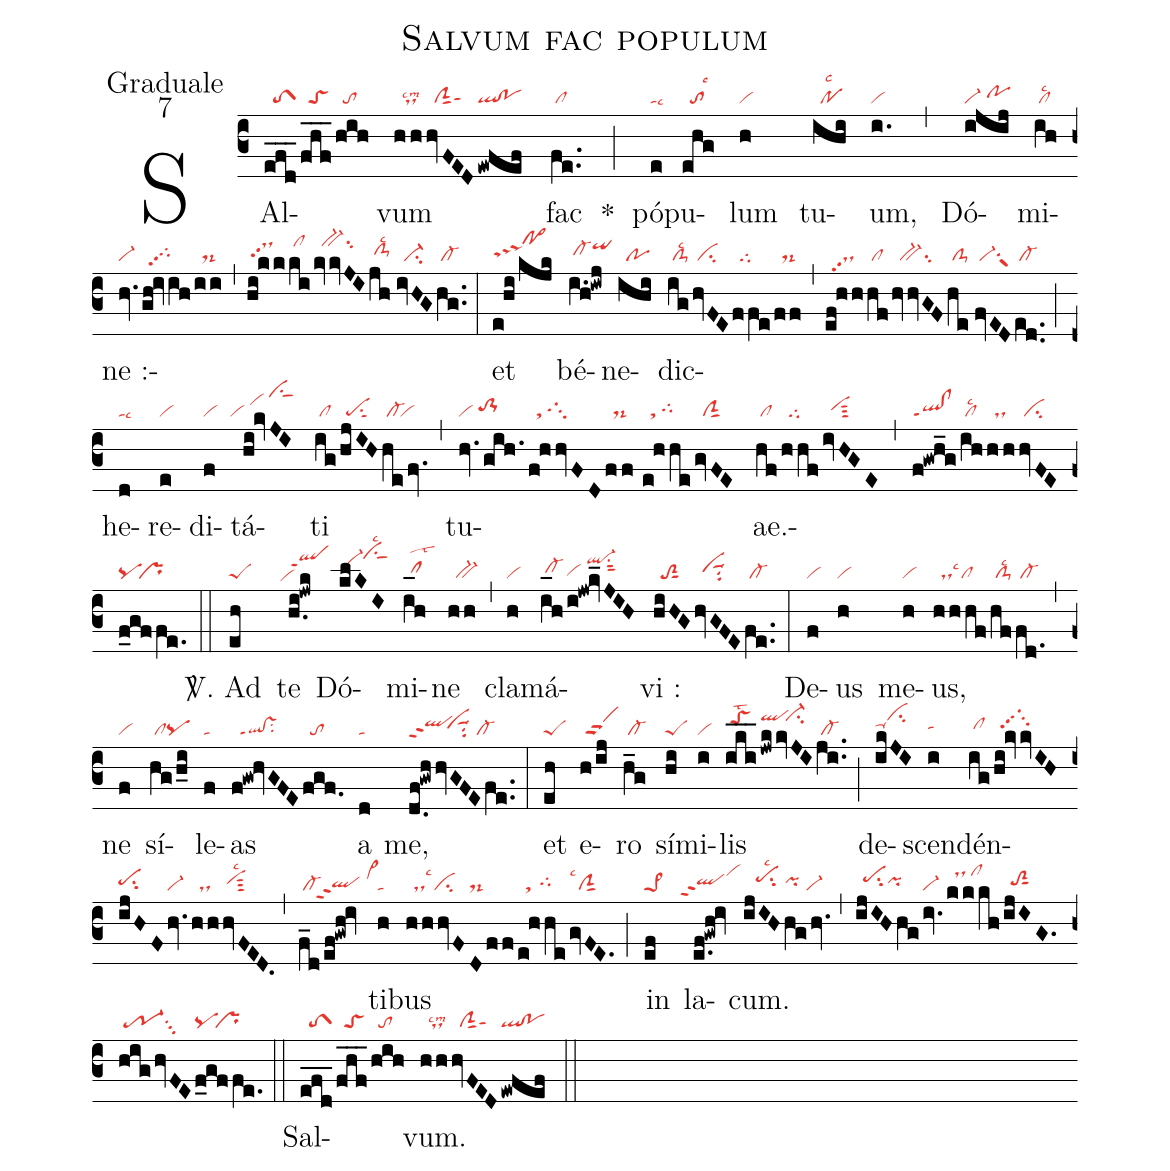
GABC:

name:Salvum fac populum;
office-part:Graduale;
mode:7;
nabc-lines:1;
%%
(c3) SAl(e_f_d_2|//toS1|/fhf___|//toS|/hih|//to)vum(hh|//dslscm2|hvFED|//ciGsut1|ewfef|ql!po) fac(fe..|/cl) *(;)
pó(e|talsc6)pu(ehg|//tolsc3)lum(h|vi) tu(ihi|//polsc2)um,(i.|vi) (,)
Dó(ijij|vi-/pohh)mi(ih|/cllsc2)ne :(hv.|vi-|gh!ivih|//tghhpp2|/ii|//ds-)(,)(hi!kk|/dshkpp2|ki|/clhk|kvvJI|//bv-hksu2|jh|/clS-hhlsc2|//ivHG|//ci-|hg..|/cl-) (:)
et(e!hi/kjk|po>hlppu3)
bé(i.h!iwj|/cl-hhqihj)ne(ihi|//po)dic(ig|/clS-lsc2|hvFE|/ci|ffe|//tg|/ff|//ds-)(,)(ef!hh|//dspp2|hf|/cl|hvvGF|//bv-su2|he|/clS-|//fvED|/vi-su1suw1|ed..|/cl-) (;)
he(d|talsc6)re(e|vi)di(f|vi)tá(hi!kvJI|```vi/vihj/vihmsu1sut1)ti(ig|/cl|/hjIH|/pesu1sut1|he/fv.|/cl-`vi) (,)
tu(hv.gih.1|vi/to-1hh|/f!hhvFD|//st/tg1hh|ff|//ds-|//e!hhe|//st/tghh|/gvFE|//ciG)ae.(hf|/cl|/hhf|//tg|ivHGE|//vihhsut3)(,)(f!gwh_g|ql!clppt1|/ih|/cllsc2|hh|//ds|hvFE|/ci|f_gffe.|pq`pr) (::)

<sp>V/</sp>. Ad(eh|peS) te(h.i!jwk|``vihe`qlhjppt1) Dó(klKI|//vi-hkciShmlsc2)mi(i_[oh:h]h|//clhhlst2)ne(hh|//bv-) (,)
cla(h|vi)má(i_[oh:h]h|/cl-hh|/i!jw!kv_JIH|vihg/ql-hksu1sut2)vi :(hiHG|//toS2sut1|hvGFE|//vihhsuu1su2|fe..|/cl-) (:)
De(f|vi)us(h|vi) me(h|vi)us,(hhhf|//dscllsc1|/hf|/clS-lsc2|fd.|/cl-) (,)
ne(f|vi) sí(hg/h_i|/clpq)le(f|ta)as(f!gw!hvGFE|//ql!vsppt1su2|fgf.|//to) a(d|ta) me,(d.0f!gwhhvGFEfe..|qlhippt2``vihhsuu1su2/cl-) (:)
et(eh|peS) e(h/ij|/vippt2)ro(h_g|/cl-) sí(hi|peS)mi(i|vi)lis(iki___|/toShjlst2|!jwkkvJI|qlhk`ci-hk|ji..|/cl-) (;)
de(ikJI|ta-hicihk)scen(i|tahh)dén(ig|/clhh|/hi!kvvIH|//tg1hlpp2|ijHF|pehhsu2|hv.|vi-|hhhvFED.|//ds////vihhsut3lsc2)(,)(f_d|/cl-|/ef!gwh!iv|``qlhgppt2/vi>hj)ti(h|ta)bus(hhhvFDff|//dscilsc1///ds-|/e!hhe|//st//tghh|/gvFE.|ciGlsc1) (;)
in(ef|pe>1) la(e.f!gwh!iv|```qlhhppt2vihk)cum.(ijIHhg/hv.|///pehisu2lsc2/pihh/vi-) (,)
(ijIHhg|//pehisu2pihh|iv.|vi-|/kkkh|//dshk/clhk|/ijIG.|//toS2hhsut1|hig/hvFE|/tr-1su3|f_gffe.|pq`pr) (::)


Sal(e_f_d_2|//toS1|/fhf___|//toS|/hih|//to)vum.(hh|//dslscm2|hvFED|//ciGsut1|ewfef|ql!po) (::)
